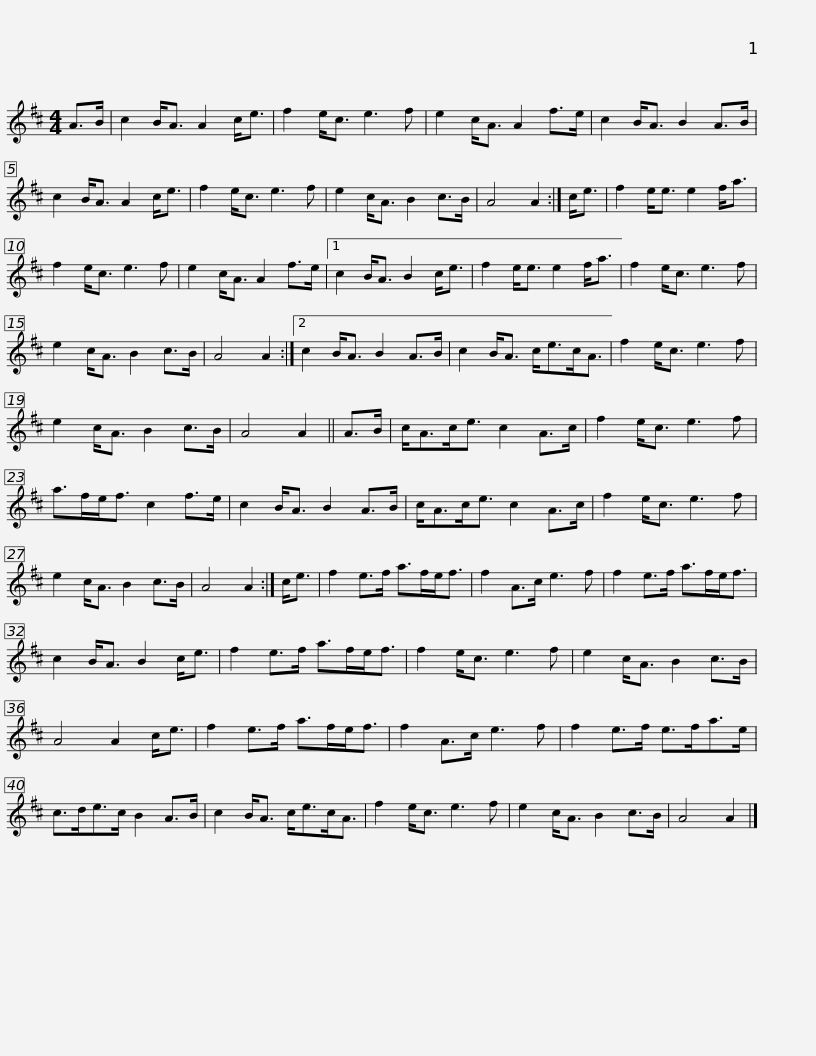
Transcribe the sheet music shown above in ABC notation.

X:1
L:1/8
M:4/4
I:linebreak $
K:D
V:1 treble
V:1
 A>B | c2 B<A A2 c<e | f2 e<c e3 f | e2 c<A A2 f>e | c2 B<A B2 A>B | %5
 c2 B<A A2 c<e | f2 e<c e3 f |$ e2 c<A B2 c>B | A4 A2 :| c<e | %10
 f2 e<e e2 f<a | f2 e<c e3 f | e2 c<A A2 f>e |1 c2 B<A B2 c<e |$ f2 e<e e2 f<a | %15
 f2 e<c e3 f | e2 c<A B2 c>B | A4 A2 :|2 c2 B<A B2 A>B | c2 B<A c<ec<A | %20
 f2 e<c e3 f |$ e2 c<A B2 c>B | A4 A2 || A>B | c<Ac<e c2 A>c | %25
 f2 e<c e3 f | a>fe<f c2 f>e | c2 B<A B2 A>B |$ c<Ac<e c2 A>c | f2 e<c e3 f | %30
 e2 c<A B2 c>B | A4 A2 :| c<e | f2 e>f a>fe<f | f2 A>c e3 f |$ %35
 f2 e>f a>fe<f | c2 B<A B2 c<e | f2 e>f a>fe<f | f2 e<c e3 f | e2 c<A B2 c>B | %40
 A4 A2 c<e |$ f2 e>f a>fe<f | f2 A>c e3 f | f2 e>f e>fa>e | c>de>c B2 A>B | %45
 c2 B<A c<ec<A | f2 e<c e3 f |$ e2 c<A B2 c>B | A4 A2 |] %49
